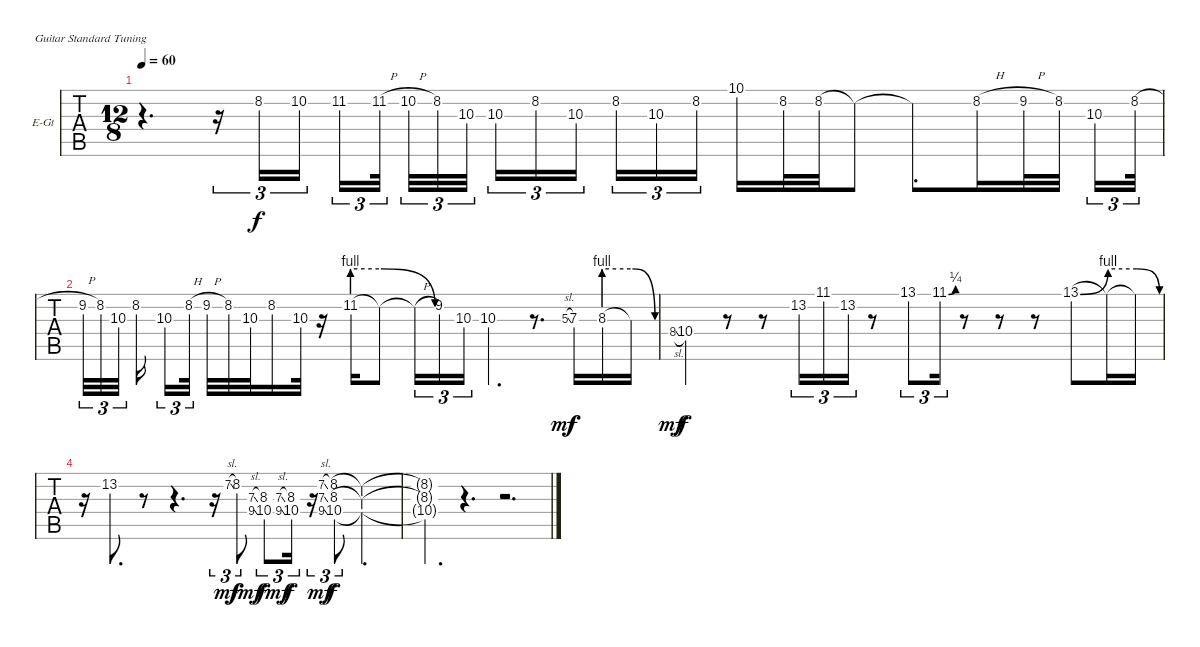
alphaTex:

\bracketExtendMode nobrackets
\firstSystemTrackNameOrientation horizontal
\otherSystemsTrackNameOrientation horizontal
\defaultBarNumberDisplay FirstOfSystem
\track ("Rhythm II" "E-Gt") {mute instrument overdrivenguitar}
\staff {tabs}
\tuning (E4 B3 G3 D3 A2 E2)
\ts (12 8)
\tempo 60
\clef g2
\ks cminor
r.4{d dy f} r.16{tu (3 2)} 8.2.16{tu (3 2)} 10.2.16{tu (3 2)} 11.2.16{tu (3 2)} 11.2{h}.32{tu (3 2)} 10.2{h}.32{tu (3 2)} 8.2.32{tu (3 2)} 10.3.32{tu (3 2)} 10.3.16{tu (3 2)} 8.2.16{tu (3 2)} 10.3.16{tu (3 2)} 8.2.16{tu (3 2)} 10.3.16{tu (3 2)} 8.2.16{tu (3 2)} 10.1.16 8.2.32 8.2.32 8.2{t}.8 8.2{t}.8{d} 8.2{h}.16 9.2{h}.32 8.2.32 10.3.16{tu (3 2)} 8.2{h}.32{tu (3 2)} |
9.2{h}.32{tu (3 2)} 8.2.32{tu (3 2)} 10.3.32{tu (3 2)} 8.2.16 10.3.16{tu (3 2)} 8.2{h}.32{tu (3 2)} 9.2{h}.32 8.2.32 10.3.32 8.2.16 10.3.32 r.16 11.2{be (prebend 0 4 60 4)}.16 11.2{be (release 0 4 60 0) t}.8 11.2{h t}.16{tu (3 2)} 9.2.16{tu (3 2)} 10.3.16{tu (3 2)} 10.3.4{d} r.8{d} 5.3{sl}.8{gr dy mf} 7.3.16{dy f} 8.3{be (prebend 0 4 60 4)}.16 8.3{be (release 0 4 60 0) t}.16 |
8.4{sl}.8{gr dy mf} 10.4.4{dy f} r.8 r.8 13.2.16{tu (3 2) ot 8va} 11.1.16{tu (3 2) ot 8va} 13.2.16{tu (3 2) ot 8va} r.8 13.1{st}.8{tu (3 2) ot 8va} 11.1{be (bend 0 0 60 1)}.16{tu (3 2) ot 8va} r.8 r.8 r.8 13.1{be (bend 0 0 60 4)}.8{ot 8va} 13.1{be (hold 0 4 60 4) t}.16{ot 8va} 13.1{be (release 0 4 60 0) t}.16{ot 8va} |
r.16 13.2.8{d ot 8va} r.8 r.4{d} r.16{tu (3 2)} 7.2{sl}.8{gr dy mf} 8.2.8{tu (3 2) dy f} (7.3{sl} 9.4{sl}).8{gr dy mf} (8.3 10.4).8{tu (3 2) dy f} (7.3{sl} 9.4{sl}).8{gr dy mf} (8.3 10.4).16{tu (3 2) dy f} r.16{tu (3 2)} (7.2{sl} 7.3{sl} 9.4{sl}).8{gr dy mf} (8.2 8.3 10.4).8{tu (3 2) dy f} (8.2{t} 8.3{t} 10.4{t}).4{d} |
(8.2{t} 8.3{t} 10.4{t}).4{d} r.4{d} r.2{d}
